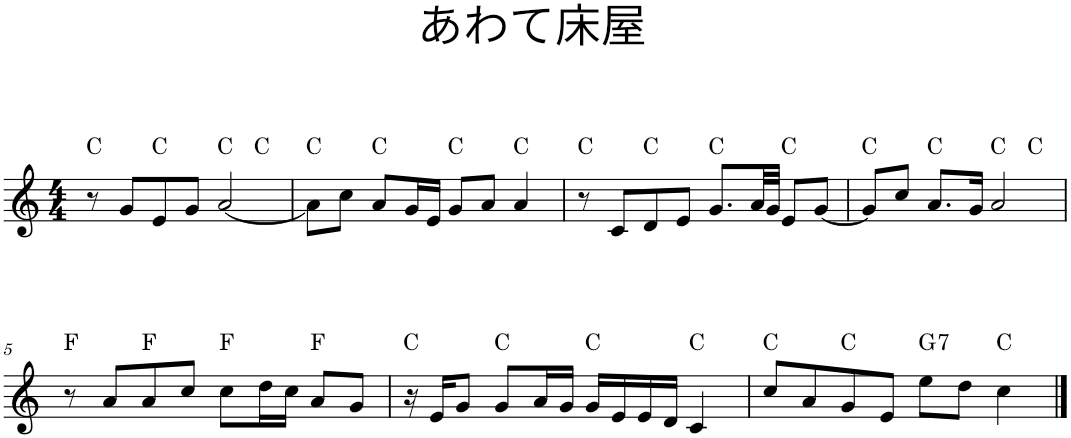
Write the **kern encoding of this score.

**kern	**harte
*part1	*part1
*staff1	*
*I"Piano	*
*I'Pno.	*
*clefG2	*
*k[]	*
*M4/4	*
=1	=1
*^	*
8r	2.ryy	C:maj
8g/L	.	.
8e/	.	C:maj
8g/J	.	.
[<2a/	.	C:maj
.	4ryy	C:maj
*v	*v	*
=2	=2
8a\L]	C:maj
8cc\J	.
8a/L	C:maj
16g/L	.
16e/JJ	.
8g/L	C:maj
8a/J	.
4a/	C:maj
=3	=3
8r	C:maj
8c/L	.
8d/	C:maj
8e/J	.
8.g/L	C:maj
32a/LL	.
32g/JJJ	.
8e/L	C:maj
[<8g/J	.
=4	=4
*^	*
8g/L]	2.ryy	C:maj
8cc/J	.	.
8.a/L	.	C:maj
16g/Jk	.	.
2a/	.	C:maj
.	4ryy	C:maj
*v	*v	*
!!LO:LB:g=z
=5	=5
8r	F:maj
8a/L	.
8a/	F:maj
8cc/J	.
8cc\L	F:maj
16dd\L	.
16cc\JJ	.
8a/L	F:maj
8g/J	.
=6	=6
16r	C:maj
16e/KL	.
8g/J	.
8g/L	C:maj
16a/L	.
16g/JJ	.
16g/LL	C:maj
16e/	.
16e/	.
16d/JJ	.
4c/	C:maj
=7	=7
8cc/L	C:maj
8a/	.
8g/	C:maj
8e/J	.
!	!LO:H:kt=7
8ee\L	G:7
8dd\J	.
4cc\	C:maj
==	==
*-	*-
